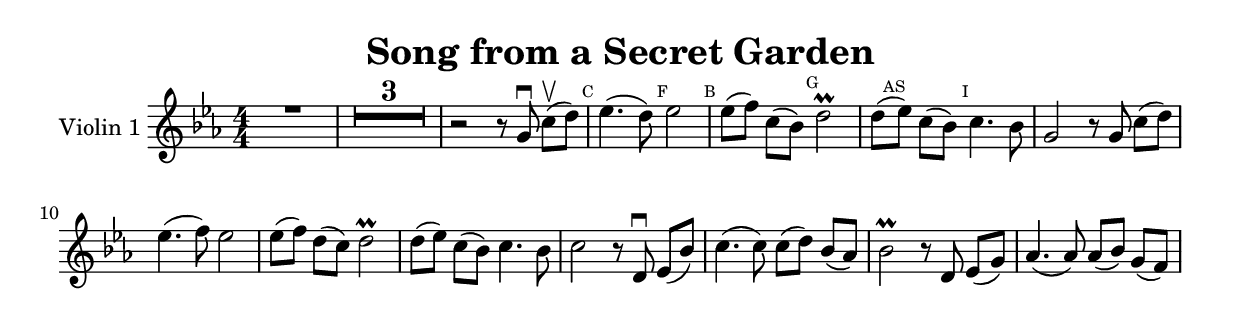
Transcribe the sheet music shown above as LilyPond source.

\version "2.18.2"

\header {
  title = "Song from a Secret Garden"
}

\paper {
    #(set-paper-size "a4")
}

global = {
    \time 4/4
}

\score {
  \new StaffGroup \relative a' \repeat volta 1 {
    \set Staff.instrumentName = #"Violin 1"

    % "b" Symbole auf Notenlinen => Ton wird eine halbe Note tiefer gespielt
    \set Staff.keySignature = #`(((0 . 6) . ,FLAT)
                               ((0 . 9) . ,FLAT)
                               ((0 . 5) . ,FLAT)
                              )
    \compressFullBarRests
    \numericTimeSignature
    \override MultiMeasureRest.expand-limit = #2
    \override MultiMeasureRest.staff-position = #2
    \omit Accidental  % omit natural marks (Auflösungszeichen) - alternativ: b8 -> bes8

     R1 |
     R1*3 |
     r2 r8 g\downbow c[\upbow(d)] |
     % Frage; ist in der handschriftichen Fassung ein "C" über dem Notenkopf? Dann ein "F" und "B" ?
     % sind dafür ausdruckelemente (http://lilypond.org/doc/v2.19/Documentation/notation/expressive-marks-attached-to-notes)
     % oder simple Textartige Zeichen (http://lilypond.org/doc/v2.18/Documentation/notation/writing-text#text-marks) 
     % angemessen?
     \mark \markup { \teeny C } e4.( d8) \mark \markup { \teeny F }  e2 |
     \mark \markup { \teeny B } e8[( f8)] c8[( b8)]  \mark \markup { \teeny G } d2\prall |
      % ende der ersten reihe

      d8[(\mark \markup { \teeny AS }  e8)] c8[( b8)] \mark \markup { \teeny I } c4. b8 |
      g2 r8 g8 c8[( d8)] |
      e4.( f8) e2 |
      e8[( f8)] d8[( c8)] d2\prall 
      % ende der zweiten reihe

      d8[(e8)] c8[( b8)] c4. b8 |
      c2 r8 d,\downbow e[(b')] |
      c4.( c8) c8( d8) b[( a)]
       % ende der dritten reihe
 
      b2\prall r8 d, e[( g)]
      a4.( a8) a8[( b8)] g8[( f8)]
       % ende der vierten reihe

    }
}